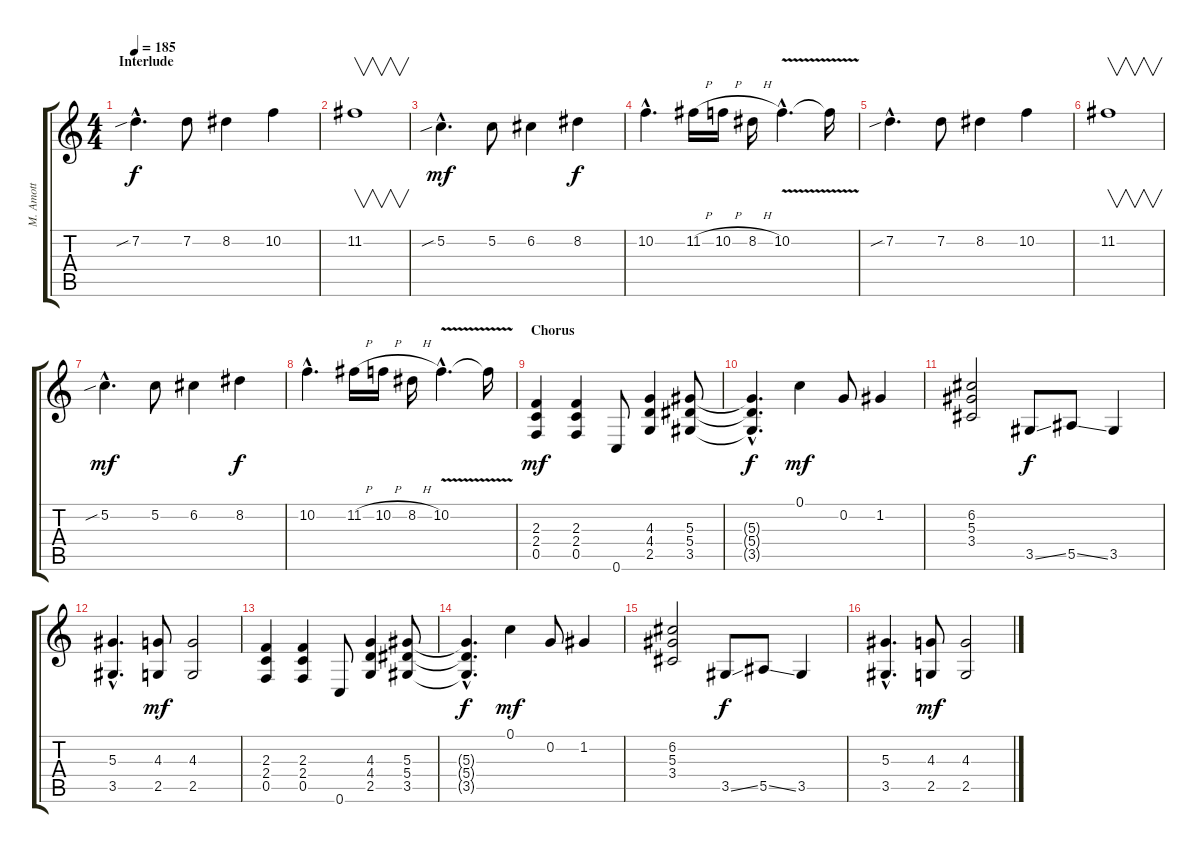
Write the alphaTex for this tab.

\track ("M. Amott" "M. Amott") {instrument distortionguitar}
\staff {score tabs}
\tuning (C4 G3 Eb3 Bb2 F2 C2) {hide}
\ts (4 4)
\section ("" "Interlude")
\tempo 185
\clef g2
\ks c
7.2{sib hac}.4{d dy f} 7.2.8 8.2.4 10.2.4 |
11.2.1{v} |
5.2{sib hac}.4{d dy mf} 5.2.8 6.2.4 8.2.4{dy f} |
10.2{hac}.4{d} 11.2{h}.16 10.2{h}.16 8.2{h}.16 10.2{v hac}.4{d} 10.2{t}.16 |
7.2{sib hac}.4{d} 7.2.8 8.2.4 10.2.4 |
11.2.1{v} |
5.2{sib hac}.4{d dy mf} 5.2.8 6.2.4 8.2.4{dy f} |
10.2{hac}.4{d} 11.2{h}.16 10.2{h}.16 8.2{h}.16 10.2{v hac}.4{d} 10.2{t}.16 |
\section ("" "Chorus")
(2.3 2.4 0.5).4{dy mf} (2.3 2.4 0.5).4 0.6.8 (4.3 4.4 2.5).4 (5.3 5.4 3.5).8 |
(5.3{hac t} 5.4{hac t} 3.5{hac t}).4{d dy f} 0.1.4{dy mf} 0.2.8 1.2.4 |
(6.2 5.3 3.4).2 3.5{ss}.8{dy f} 5.5{ss}.8 3.5.4 |
(5.3{hac} 3.5{hac}).4{d} (4.3 2.5).8{dy mf} (4.3 2.5).2 |
(2.3 2.4 0.5).4 (2.3 2.4 0.5).4 0.6.8 (4.3 4.4 2.5).4 (5.3 5.4 3.5).8 |
(5.3{hac t} 5.4{hac t} 3.5{hac t}).4{d dy f} 0.1.4{dy mf} 0.2.8 1.2.4 |
(6.2 5.3 3.4).2 3.5{ss}.8{dy f} 5.5{ss}.8 3.5.4 |
(5.3{hac} 3.5{hac}).4{d} (4.3 2.5).8{dy mf} (4.3 2.5).2
